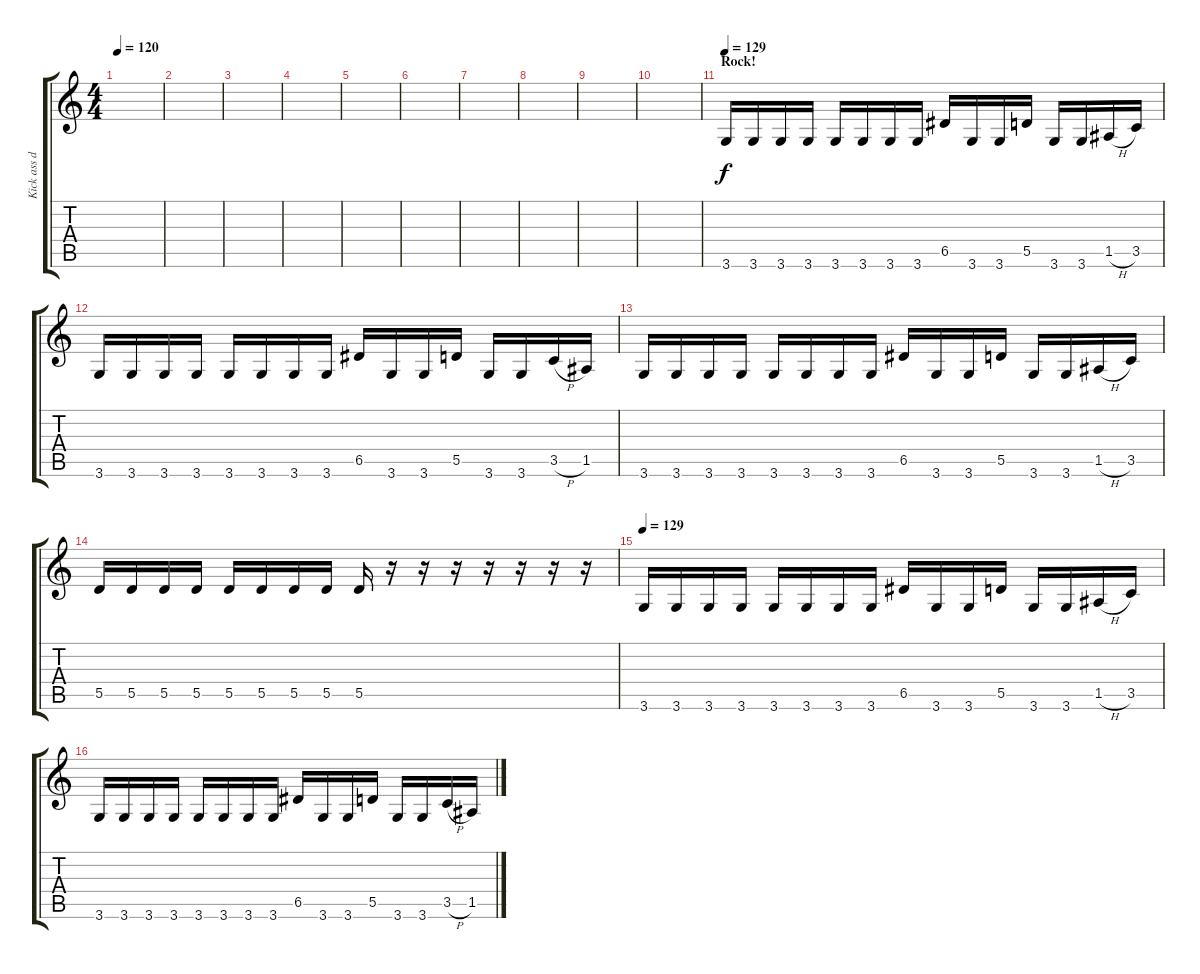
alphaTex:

\track ("Kick ass distortion" "Kick ass d") {instrument distortionguitar}
\staff {score tabs}
\tuning (E4 B3 G3 D3 A2 E2) {hide}
\ts (4 4)
\tempo 120
\tempo 165
\tempo 120
\clef g2
\ks c
|
|
|
|
|
|
|
|
|
|
\section ("" "Rock!")
\tempo 129
3.6.16 3.6.16 3.6.16 3.6.16 3.6.16 3.6.16 3.6.16 3.6.16 6.5.16 3.6.16 3.6.16 5.5.16 3.6.16 3.6.16 1.5{h}.16 3.5.16 |
3.6.16 3.6.16 3.6.16 3.6.16 3.6.16 3.6.16 3.6.16 3.6.16 6.5.16 3.6.16 3.6.16 5.5.16 3.6.16 3.6.16 3.5{h}.16 1.5.16 |
3.6.16 3.6.16 3.6.16 3.6.16 3.6.16 3.6.16 3.6.16 3.6.16 6.5.16 3.6.16 3.6.16 5.5.16 3.6.16 3.6.16 1.5{h}.16 3.5.16 |
5.5.16 5.5.16 5.5.16 5.5.16 5.5.16 5.5.16 5.5.16 5.5.16 5.5.16 r.16 r.16 r.16 r.16 r.16 r.16 r.16 |
\tempo 129
3.6.16 3.6.16 3.6.16 3.6.16 3.6.16 3.6.16 3.6.16 3.6.16 6.5.16 3.6.16 3.6.16 5.5.16 3.6.16 3.6.16 1.5{h}.16 3.5.16 |
3.6.16 3.6.16 3.6.16 3.6.16 3.6.16 3.6.16 3.6.16 3.6.16 6.5.16 3.6.16 3.6.16 5.5.16 3.6.16 3.6.16 3.5{h}.16 1.5.16
